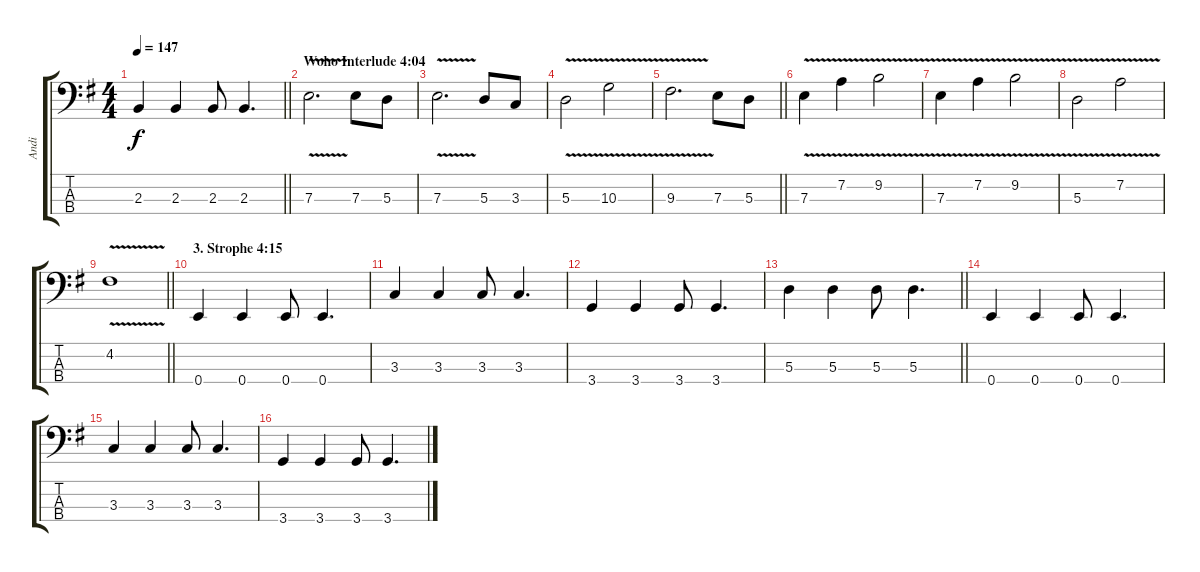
\track ("Andi" "Andi") {instrument acousticbass}
\staff {score tabs}
\tuning (G2 D2 A1 E1) {hide}
\ts (4 4)
\tempo 147
\clef f4
\barLineRight lightlight
\ks g
2.3.4{dy f} 2.3.4 2.3.8 2.3.4{d} |
\section ("" "Woho Interlude 4:04")
7.3{v}.2{d} 7.3.8 5.3.8 |
7.3{v}.2{d} 5.3.8 3.3.8 |
5.3{v}.2 10.3{v}.2 |
\barLineRight lightlight
9.3{v}.2{d} 7.3.8 5.3.8 |
7.3{v}.4 7.2{v}.4 9.2{v}.2 |
7.3{v}.4 7.2{v}.4 9.2{v}.2 |
5.3{v}.2 7.2{v}.2 |
\barLineRight lightlight
4.2{v}.1 |
\section ("" "3. Strophe 4:15")
0.4.4 0.4.4 0.4.8 0.4.4{d} |
3.3.4 3.3.4 3.3.8 3.3.4{d} |
3.4.4 3.4.4 3.4.8 3.4.4{d} |
\barLineRight lightlight
5.3.4 5.3.4 5.3.8 5.3.4{d} |
0.4.4 0.4.4 0.4.8 0.4.4{d} |
3.3.4 3.3.4 3.3.8 3.3.4{d} |
3.4.4 3.4.4 3.4.8 3.4.4{d}
